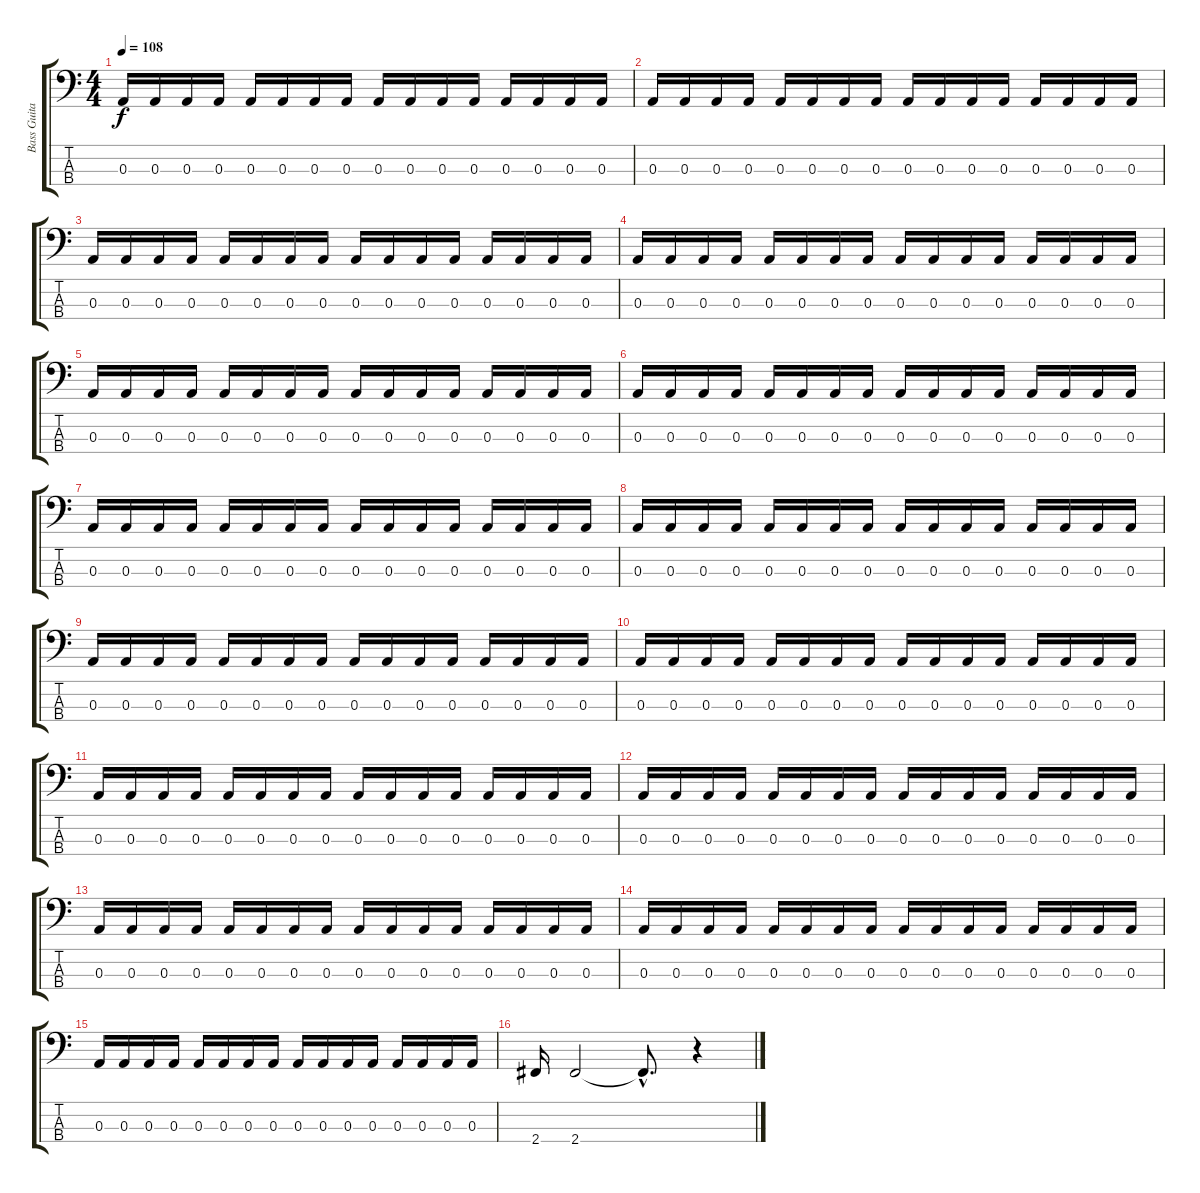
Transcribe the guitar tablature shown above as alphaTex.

\track ("Bass Guitar" "Bass Guita") {instrument synthbass2}
\staff {score tabs}
\tuning (G2 D2 A1 E1) {hide}
\ts (4 4)
\tempo 108
\clef f4
\ks c
0.3.16{dy f} 0.3.16 0.3.16 0.3.16 0.3.16 0.3.16 0.3.16 0.3.16 0.3.16 0.3.16 0.3.16 0.3.16 0.3.16 0.3.16 0.3.16 0.3.16 |
0.3.16 0.3.16 0.3.16 0.3.16 0.3.16 0.3.16 0.3.16 0.3.16 0.3.16 0.3.16 0.3.16 0.3.16 0.3.16 0.3.16 0.3.16 0.3.16 |
0.3.16 0.3.16 0.3.16 0.3.16 0.3.16 0.3.16 0.3.16 0.3.16 0.3.16 0.3.16 0.3.16 0.3.16 0.3.16 0.3.16 0.3.16 0.3.16 |
0.3.16 0.3.16 0.3.16 0.3.16 0.3.16 0.3.16 0.3.16 0.3.16 0.3.16 0.3.16 0.3.16 0.3.16 0.3.16 0.3.16 0.3.16 0.3.16 |
0.3.16 0.3.16 0.3.16 0.3.16 0.3.16 0.3.16 0.3.16 0.3.16 0.3.16 0.3.16 0.3.16 0.3.16 0.3.16 0.3.16 0.3.16 0.3.16 |
0.3.16 0.3.16 0.3.16 0.3.16 0.3.16 0.3.16 0.3.16 0.3.16 0.3.16 0.3.16 0.3.16 0.3.16 0.3.16 0.3.16 0.3.16 0.3.16 |
0.3.16 0.3.16 0.3.16 0.3.16 0.3.16 0.3.16 0.3.16 0.3.16 0.3.16 0.3.16 0.3.16 0.3.16 0.3.16 0.3.16 0.3.16 0.3.16 |
0.3.16 0.3.16 0.3.16 0.3.16 0.3.16 0.3.16 0.3.16 0.3.16 0.3.16 0.3.16 0.3.16 0.3.16 0.3.16 0.3.16 0.3.16 0.3.16 |
0.3.16 0.3.16 0.3.16 0.3.16 0.3.16 0.3.16 0.3.16 0.3.16 0.3.16 0.3.16 0.3.16 0.3.16 0.3.16 0.3.16 0.3.16 0.3.16 |
0.3.16 0.3.16 0.3.16 0.3.16 0.3.16 0.3.16 0.3.16 0.3.16 0.3.16 0.3.16 0.3.16 0.3.16 0.3.16 0.3.16 0.3.16 0.3.16 |
0.3.16 0.3.16 0.3.16 0.3.16 0.3.16 0.3.16 0.3.16 0.3.16 0.3.16 0.3.16 0.3.16 0.3.16 0.3.16 0.3.16 0.3.16 0.3.16 |
0.3.16 0.3.16 0.3.16 0.3.16 0.3.16 0.3.16 0.3.16 0.3.16 0.3.16 0.3.16 0.3.16 0.3.16 0.3.16 0.3.16 0.3.16 0.3.16 |
0.3.16 0.3.16 0.3.16 0.3.16 0.3.16 0.3.16 0.3.16 0.3.16 0.3.16 0.3.16 0.3.16 0.3.16 0.3.16 0.3.16 0.3.16 0.3.16 |
0.3.16 0.3.16 0.3.16 0.3.16 0.3.16 0.3.16 0.3.16 0.3.16 0.3.16 0.3.16 0.3.16 0.3.16 0.3.16 0.3.16 0.3.16 0.3.16 |
0.3.16 0.3.16 0.3.16 0.3.16 0.3.16 0.3.16 0.3.16 0.3.16 0.3.16 0.3.16 0.3.16 0.3.16 0.3.16 0.3.16 0.3.16 0.3.16 |
2.4.16 2.4.2 2.4{hac t}.8{d} r.4
